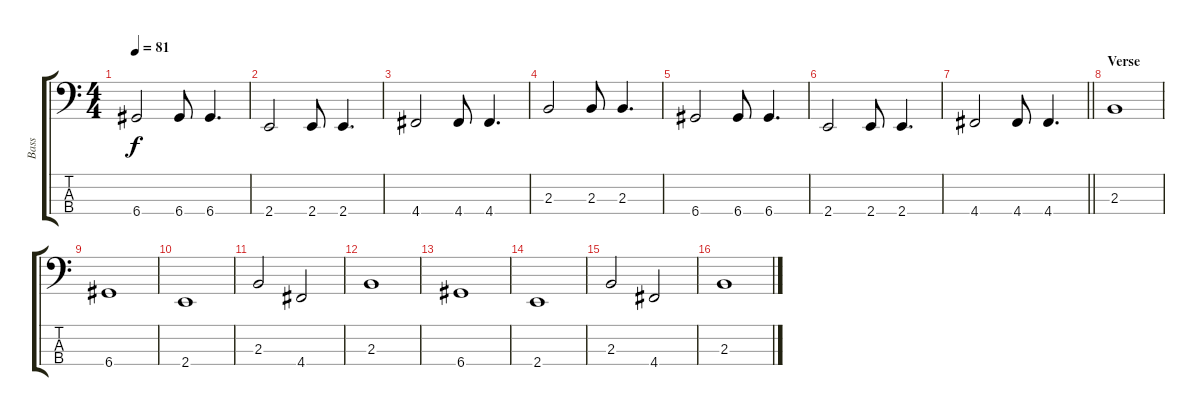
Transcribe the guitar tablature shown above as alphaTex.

\track ("Bass" "Bass") {instrument electricbassfinger}
\staff {score tabs}
\tuning (G2 D2 A1 D1) {hide}
\ts (4 4)
\tempo 81
\clef f4
\ks c
6.4.2{dy f} 6.4.8 6.4.4{d} |
2.4.2 2.4.8 2.4.4{d} |
4.4.2 4.4.8 4.4.4{d} |
2.3.2 2.3.8 2.3.4{d} |
6.4.2 6.4.8 6.4.4{d} |
2.4.2 2.4.8 2.4.4{d} |
\barLineRight lightlight
4.4.2 4.4.8 4.4.4{d} |
\section ("" "Verse")
2.3.1 |
6.4.1 |
2.4.1 |
2.3.2 4.4.2 |
2.3.1 |
6.4.1 |
2.4.1 |
2.3.2 4.4.2 |
2.3.1
